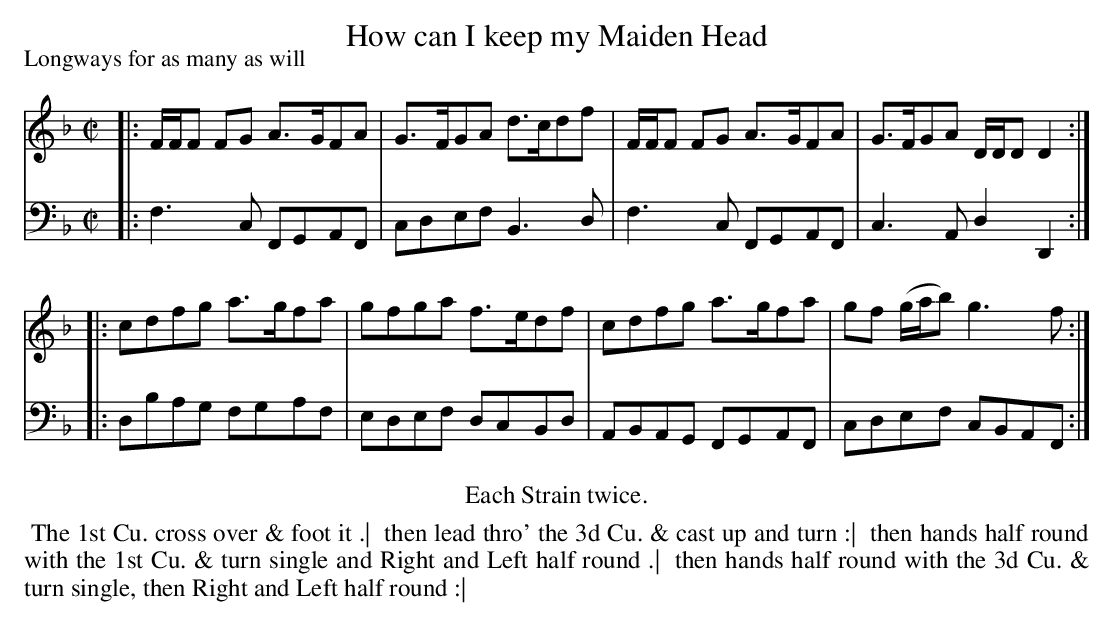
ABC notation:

X:1
T: How can I keep my Maiden Head
P: Longways for as many as will
M: C|
L: 1/8
K: F
V: 1
|: F/F/F FG A>GFA | G>FGA d>cdf | F/F/F FG A>GFA | G>FGA D/D/D D2 :|
|: cdfg a>gfa | gfga f>edf | cdfg a>gfa | gf (g/a/b) g3 f :|
V: 2 clef=bass middle=d
|: f3c FGAF | cdef B3d | f3c FGAF | c3A d2D2 :|
|: dbag fgaf | edef dcBd | ABAG FGAF | cdef cBAF :|
